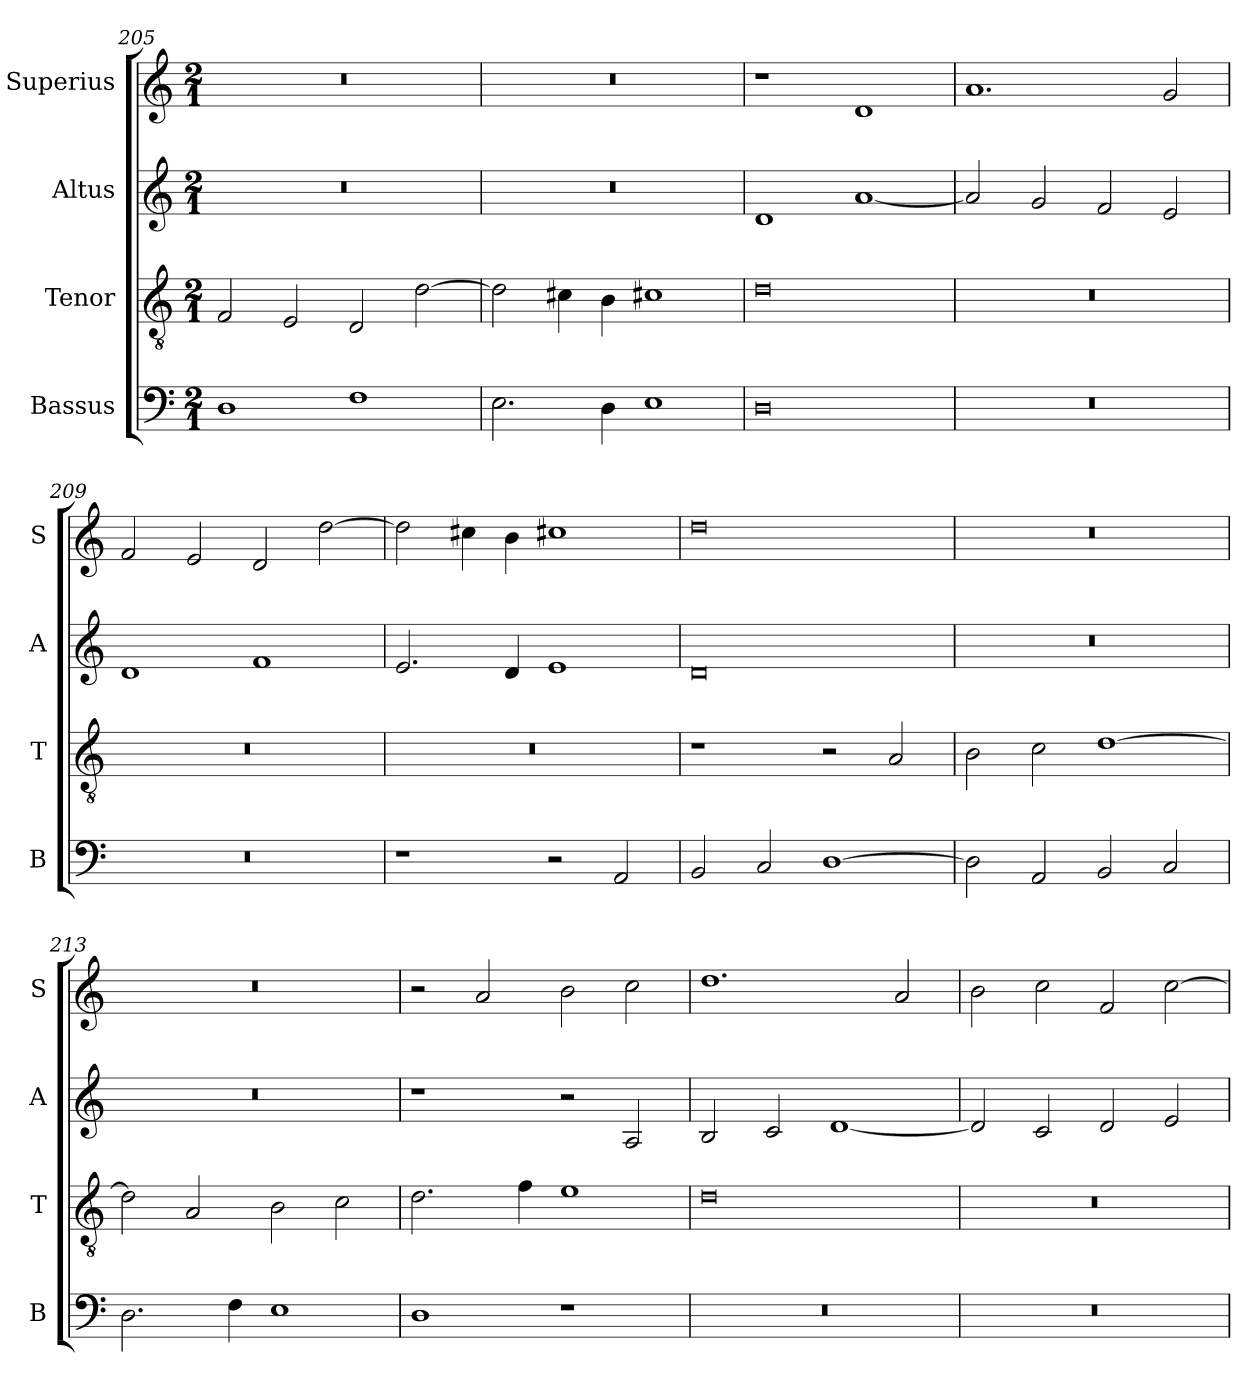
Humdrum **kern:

**kern	**kern	**kern	**kern
*part4	*part3	*part2	*part1
*staff4	*staff3	*staff2	*staff1
*I"Bassus	*I"Tenor	*I"Altus	*I"Superius
*I'B	*I'T	*I'A	*I'S
*clefF4	*clefGv2	*clefG2	*clefG2
*k[]	*k[]	*k[]	*k[]
*M2/1	*M2/1	*M2/1	*M2/1
=205	=205	=205	=205
1D	2F/	0r	0r
.	2E/	.	.
1F	2D/	.	.
.	[2d\	.	.
=206	=206	=206	=206
2.E\	2d\]	0r	0r
.	4c#X\	.	.
4D\	4B\	.	.
1E	1c#X	.	.
=207	=207	=207	=207
0D	0d	1d	1r
.	.	[1a	1d
=208	=208	=208	=208
0r	0r	2a/]	1.a
.	.	2g/	.
.	.	2f/	.
.	.	2e/	2g/
=209	=209	=209	=209
0r	0r	1d	2f/
.	.	.	2e/
.	.	1f	2d/
.	.	.	[2dd\
=210	=210	=210	=210
1r	0r	2.e/	2dd\]
.	.	.	4cc#X\
.	.	4d/	4b\
2r	.	1e	1cc#X
2AA/	.	.	.
=211	=211	=211	=211
2BB/	1r	0d	0dd
2C/	.	.	.
[1D	2r	.	.
.	2A/	.	.
=212	=212	=212	=212
2D\]	2B\	0r	0r
2AA/	2c\	.	.
2BB/	[1d	.	.
2C/	.	.	.
=213	=213	=213	=213
2.D\	2d\]	0r	0r
.	2A/	.	.
4F\	.	.	.
1E	2B\	.	.
.	2c\	.	.
=214	=214	=214	=214
1D	2.d\	1r	2r
.	.	.	2a/
.	4f\	.	.
1r	1e	2r	2b\
.	.	2A/	2cc\
=215	=215	=215	=215
0r	0d	2B/	1.dd
.	.	2c/	.
.	.	[1d	.
.	.	.	2a/
=216	=216	=216	=216
0r	0r	2d/]	2b\
.	.	2c/	2cc\
.	.	2d/	2f/
.	.	2e/	[2cc\
=	=	=	=
*-	*-	*-	*-
